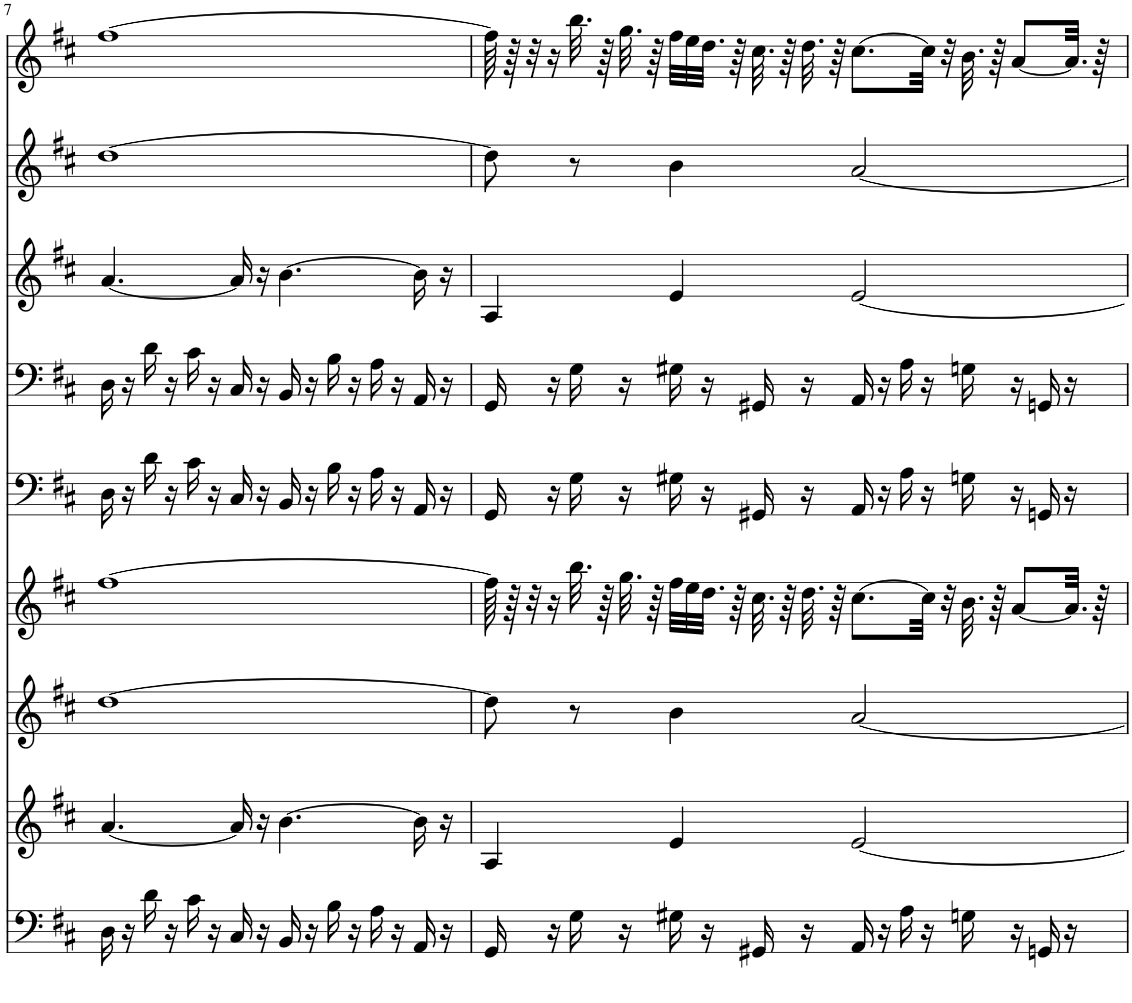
**kern	**kern	**kern	**kern	**kern	**kern	**kern	**kern	**kern
*part9	*part8	*part7	*part6	*part5	*part4	*part3	*part2	*part1
*staff9	*staff8	*staff7	*staff6	*staff5	*staff4	*staff3	*staff2	*staff1
*I"Tuba	*I"Trombone	*I"Oboe	*I"Trumpet	*I"Continuo	*I"Continuo	*I"Viola	*I"Violin II	*I"Violin I
*I'Tba	*I'Trb	*I'Ob	*I'Tpt	*	*	*	*	*
!!LO:PB:g=z
*clefF4	*clefG2	*clefG2	*clefG2	*clefF4	*clefF4	*clefG2	*clefG2	*clefG2
*	*	*	*Trd1c2	*	*	*	*	*
*k[f#c#]	*k[f#c#]	*k[f#c#]	*k[f#c#]	*k[f#c#]	*k[f#c#]	*k[f#c#]	*k[f#c#]	*k[f#c#]
*M4/4	*M4/4	*M4/4	*M4/4	*M4/4	*M4/4	*M4/4	*M4/4	*M4/4
=7	=7	=7	=7	=7	=7	=7	=7	=7
16D\	[4.a/	[1dd	[1ff#	16D\	16D\	[4.a/	[1dd	[1ff#
16r	.	.	.	16r	16r	.	.	.
16d\	.	.	.	16d\	16d\	.	.	.
16r	.	.	.	16r	16r	.	.	.
16c#\	.	.	.	16c#\	16c#\	.	.	.
16r	.	.	.	16r	16r	.	.	.
16C#/	16a/]	.	.	16C#/	16C#/	16a/]	.	.
16r	16r	.	.	16r	16r	16r	.	.
16BB/	[4.b\	.	.	16BB/	16BB/	[4.b\	.	.
16r	.	.	.	16r	16r	.	.	.
16B\	.	.	.	16B\	16B\	.	.	.
16r	.	.	.	16r	16r	.	.	.
16A\	.	.	.	16A\	16A\	.	.	.
16r	.	.	.	16r	16r	.	.	.
16AA/	16b\]	.	.	16AA/	16AA/	16b\]	.	.
16r	16r	.	.	16r	16r	16r	.	.
=8	=8	=8	=8	=8	=8	=8	=8	=8
16GG/	4A/	8dd\]	64ff#\]	16GG/	16GG/	4A/	8dd\]	64ff#\]
.	.	.	64r	.	.	.	.	64r
.	.	.	32r	.	.	.	.	32r
16r	.	.	16r	16r	16r	.	.	16r
16G\	.	8r	32.bb\	16G\	16G\	.	8r	32.bb\
.	.	.	64r	.	.	.	.	64r
16r	.	.	32.gg\	16r	16r	.	.	32.gg\
.	.	.	64r	.	.	.	.	64r
16G#X\	4e/	4b\	32ff#\LLL	16G#X\	16G#X\	4e/	4b\	32ff#\LLL
.	.	.	32ee\	.	.	.	.	32ee\
16r	.	.	32.dd\JJJ	16r	16r	.	.	32.dd\JJJ
.	.	.	64r	.	.	.	.	64r
16GG#X/	.	.	32.cc#\	16GG#X/	16GG#X/	.	.	32.cc#\
.	.	.	64r	.	.	.	.	64r
16r	.	.	32.dd\	16r	16r	.	.	32.dd\
.	.	.	64r	.	.	.	.	64r
16AA/	[2e/	[2a/	[8.cc#\L	16AA/	16AA/	[2e/	[2a/	[8.cc#\L
16r	.	.	.	16r	16r	.	.	.
16A\	.	.	.	16A\	16A\	.	.	.
16r	.	.	32cc#\Jkk]	16r	16r	.	.	32cc#\Jkk]
.	.	.	32r	.	.	.	.	32r
16Gn\	.	.	32.b\	16Gn\	16Gn\	.	.	32.b\
.	.	.	64r	.	.	.	.	64r
16r	.	.	[8a/L	16r	16r	.	.	[8a/L
16GGn/	.	.	.	16GGn/	16GGn/	.	.	.
16r	.	.	32.a/Jkk]	16r	16r	.	.	32.a/Jkk]
.	.	.	64r	.	.	.	.	64r
=	=	=	=	=	=	=	=	=
*-	*-	*-	*-	*-	*-	*-	*-	*-
